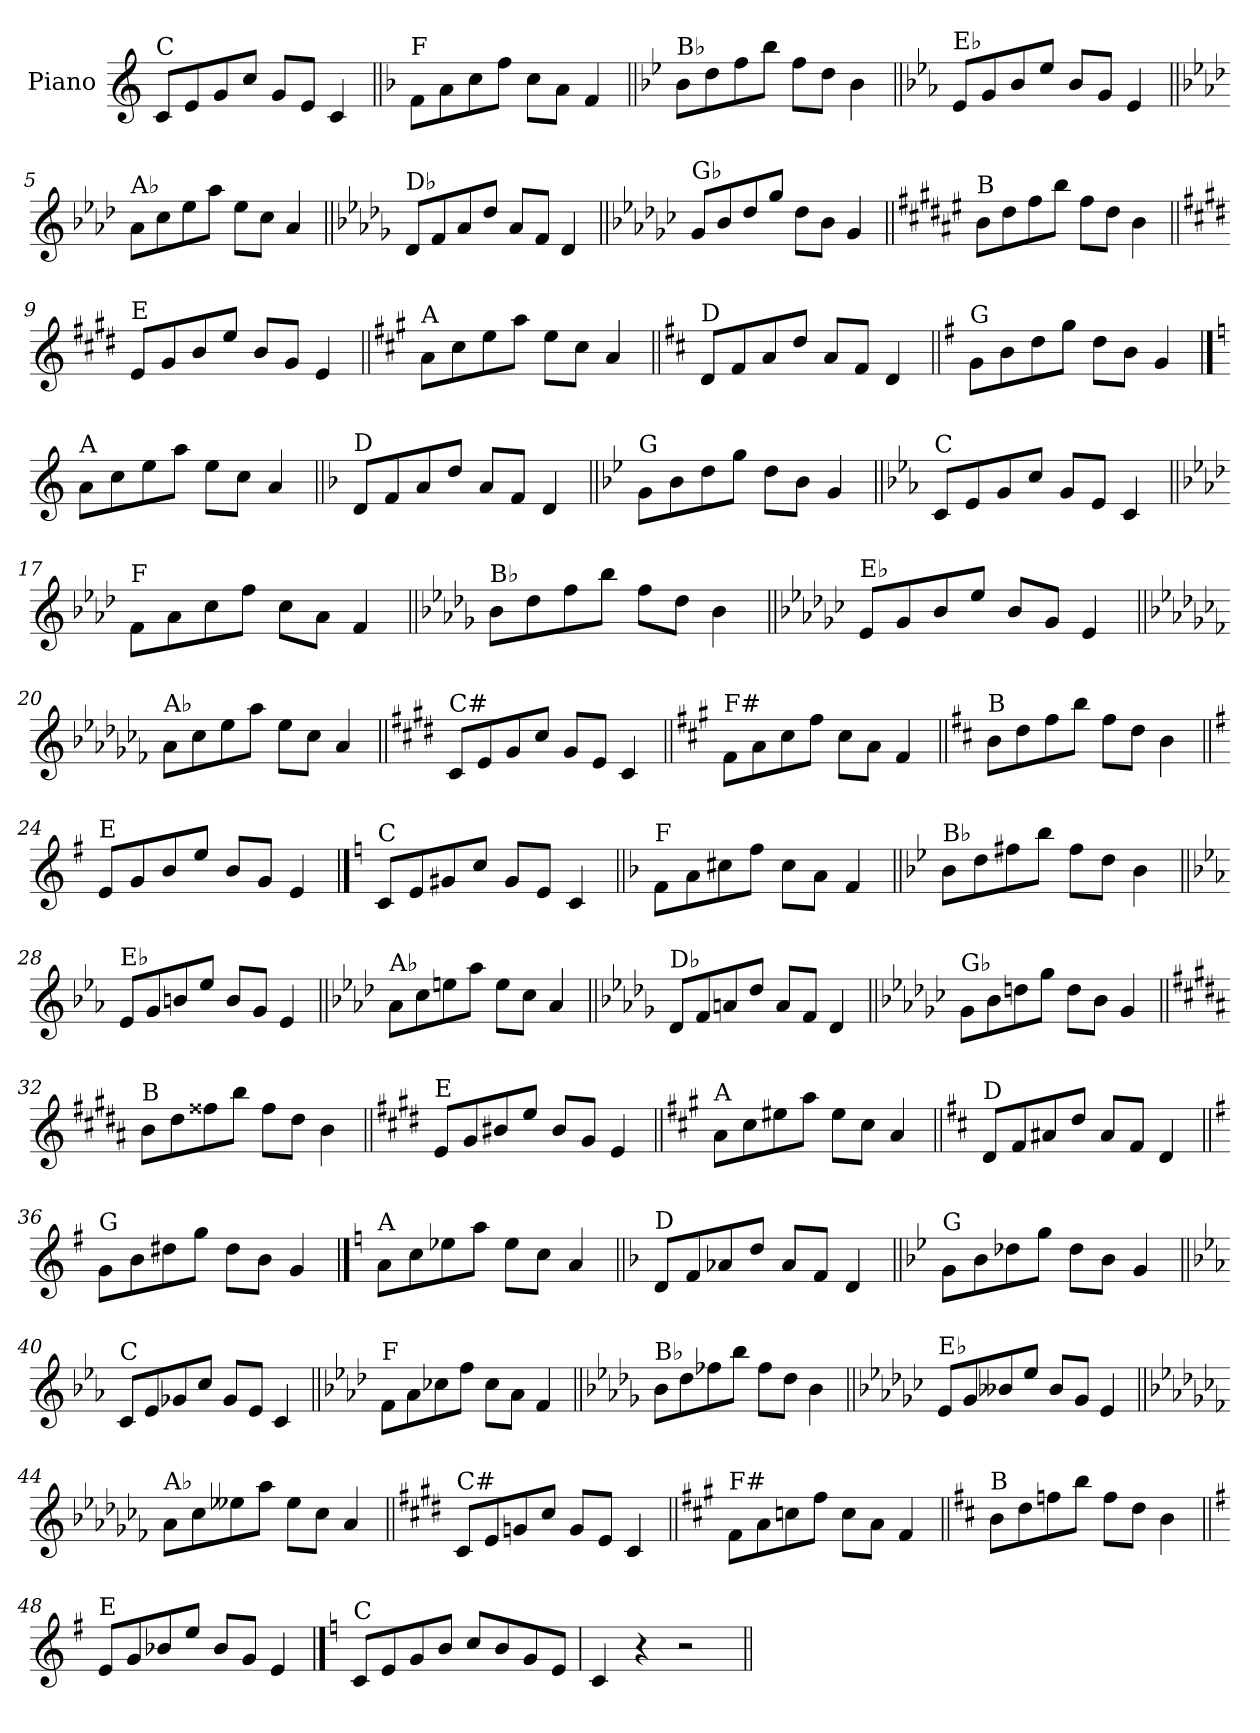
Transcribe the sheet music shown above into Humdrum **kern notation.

**kern
*part1
*staff1
*I"Piano
*I'Pno.
*clefG2
*k[]
=1
!LO:TX:a:t=C
8c/L
8e/
8g/
8cc/J
8g/L
8e/J
4c/
=2||
*k[b-]
!LO:TX:a:t=F
8f\L
8a\
8cc\
8ff\J
8cc\L
8a\J
4f/
=3||
*k[b-e-]
!LO:TX:a:t=B♭
8b-\L
8dd\
8ff\
8bb-\J
8ff\L
8dd\J
4b-\
=4||
*k[b-e-a-]
!LO:TX:a:t=E♭
8e-/L
8g/
8b-/
8ee-/J
8b-/L
8g/J
4e-/
!!LO:LB:g=z
=5||
*k[b-e-a-d-]
!LO:TX:a:t=A♭
8a-\L
8cc\
8ee-\
8aa-\J
8ee-\L
8cc\J
4a-/
=6||
*k[b-e-a-d-g-]
!LO:TX:a:t=D♭
8d-/L
8f/
8a-/
8dd-/J
8a-/L
8f/J
4d-/
=7||
*k[b-e-a-d-g-c-]
!LO:TX:a:t=G♭
8g-/L
8b-/
8dd-/
8gg-/J
8dd-\L
8b-\J
4g-/
=8||
*k[f#c#g#d#a#e#]
!LO:TX:a:t=B
8b\L
8dd#\
8ff#\
8bb\J
8ff#\L
8dd#\J
4b\
!!LO:LB:g=z
=9||
*k[f#c#g#d#]
!LO:TX:a:t=E
8e/L
8g#/
8b/
8ee/J
8b/L
8g#/J
4e/
=10||
*k[f#c#g#]
!LO:TX:a:t=A
8a\L
8cc#\
8ee\
8aa\J
8ee\L
8cc#\J
4a/
=11||
*k[f#c#]
!LO:TX:a:t=D
8d/L
8f#/
8a/
8dd/J
8a/L
8f#/J
4d/
=12||
*k[f#]
!LO:TX:a:t=G
8g\L
8b\
8dd\
8gg\J
8dd\L
8b\J
4g/
!!LO:LB:g=z
==13
*k[]
!LO:TX:a:t=A
8a\L
8cc\
8ee\
8aa\J
8ee\L
8cc\J
4a/
=14||
*k[b-]
!LO:TX:a:t=D
8d/L
8f/
8a/
8dd/J
8a/L
8f/J
4d/
=15||
*k[b-e-]
!LO:TX:a:t=G
8g\L
8b-\
8dd\
8gg\J
8dd\L
8b-\J
4g/
=16||
*k[b-e-a-]
!LO:TX:a:t=C
8c/L
8e-/
8g/
8cc/J
8g/L
8e-/J
4c/
!!LO:LB:g=z
=17||
*k[b-e-a-d-]
!LO:TX:a:t=F
8f\L
8a-\
8cc\
8ff\J
8cc\L
8a-\J
4f/
=18||
*k[b-e-a-d-g-]
!LO:TX:a:t=B♭
8b-\L
8dd-\
8ff\
8bb-\J
8ff\L
8dd-\J
4b-\
=19||
*k[b-e-a-d-g-c-]
!LO:TX:a:t=E♭
8e-/L
8g-/
8b-/
8ee-/J
8b-/L
8g-/J
4e-/
=20||
*k[b-e-a-d-g-c-f-]
!LO:TX:a:t=A♭
8a-\L
8cc-\
8ee-\
8aa-\J
8ee-\L
8cc-\J
4a-/
!!LO:LB:g=z
=21||
*k[f#c#g#d#]
!LO:TX:a:t=C#
8c#/L
8e/
8g#/
8cc#/J
8g#/L
8e/J
4c#/
=22||
*k[f#c#g#]
!LO:TX:a:t=F#
8f#\L
8a\
8cc#\
8ff#\J
8cc#\L
8a\J
4f#/
=23||
*k[f#c#]
!LO:TX:a:t=B
8b\L
8dd\
8ff#\
8bb\J
8ff#\L
8dd\J
4b\
=24||
*k[f#]
!LO:TX:a:t=E
8e/L
8g/
8b/
8ee/J
8b/L
8g/J
4e/
!!LO:PB:g=z
==25
*k[]
!LO:TX:a:t=C
8c/L
8e/
8g#X/
8cc/J
8g#/L
8e/J
4c/
=26||
*k[b-]
!LO:TX:a:t=F
8f\L
8a\
8cc#X\
8ff\J
8cc#\L
8a\J
4f/
=27||
*k[b-e-]
!LO:TX:a:t=B♭
8b-\L
8dd\
8ff#X\
8bb-\J
8ff#\L
8dd\J
4b-\
=28||
*k[b-e-a-]
!LO:TX:a:t=E♭
8e-/L
8g/
8bn/
8ee-/J
8b/L
8g/J
4e-/
!!LO:LB:g=z
=29||
*k[b-e-a-d-]
!LO:TX:a:t=A♭
8a-\L
8cc\
8een\
8aa-\J
8ee\L
8cc\J
4a-/
=30||
*k[b-e-a-d-g-]
!LO:TX:a:t=D♭
8d-/L
8f/
8an/
8dd-/J
8a/L
8f/J
4d-/
=31||
*k[b-e-a-d-g-c-]
!LO:TX:a:t=G♭
8g-\L
8b-\
8ddn\
8gg-\J
8dd\L
8b-\J
4g-/
=32||
*k[f#c#g#d#a#]
!LO:TX:a:t=B
8b\L
8dd#\
8ff##X\
8bb\J
8ff##\L
8dd#\J
4b\
!!LO:LB:g=z
=33||
*k[f#c#g#d#]
!LO:TX:a:t=E
8e/L
8g#/
8b#X/
8ee/J
8b#/L
8g#/J
4e/
=34||
*k[f#c#g#]
!LO:TX:a:t=A
8a\L
8cc#\
8ee#X\
8aa\J
8ee#\L
8cc#\J
4a/
=35||
*k[f#c#]
!LO:TX:a:t=D
8d/L
8f#/
8a#X/
8dd/J
8a#/L
8f#/J
4d/
=36||
*k[f#]
!LO:TX:a:t=G
8g\L
8b\
8dd#X\
8gg\J
8dd#\L
8b\J
4g/
!!LO:LB:g=z
==37
*k[]
!LO:TX:a:t=A
8a\L
8cc\
8ee-X\
8aa\J
8ee-\L
8cc\J
4a/
=38||
*k[b-]
!LO:TX:a:t=D
8d/L
8f/
8a-X/
8dd/J
8a-/L
8f/J
4d/
=39||
*k[b-e-]
!LO:TX:a:t=G
8g\L
8b-\
8dd-X\
8gg\J
8dd-\L
8b-\J
4g/
=40||
*k[b-e-a-]
!LO:TX:a:t=C
8c/L
8e-/
8g-X/
8cc/J
8g-/L
8e-/J
4c/
!!LO:LB:g=z
=41||
*k[b-e-a-d-]
!LO:TX:a:t=F
8f\L
8a-\
8cc-X\
8ff\J
8cc-\L
8a-\J
4f/
=42||
*k[b-e-a-d-g-]
!LO:TX:a:t=B♭
8b-\L
8dd-\
8ff-X\
8bb-\J
8ff-\L
8dd-\J
4b-\
=43||
*k[b-e-a-d-g-c-]
!LO:TX:a:t=E♭
8e-/L
8g-/
8b--X/
8ee-/J
8b--/L
8g-/J
4e-/
=44||
*k[b-e-a-d-g-c-f-]
!LO:TX:a:t=A♭
8a-\L
8cc-\
8ee--X\
8aa-\J
8ee--\L
8cc-\J
4a-/
!!LO:LB:g=z
=45||
*k[f#c#g#d#]
!LO:TX:a:t=C#
8c#/L
8e/
8gn/
8cc#/J
8g/L
8e/J
4c#/
=46||
*k[f#c#g#]
!LO:TX:a:t=F#
8f#\L
8a\
8ccn\
8ff#\J
8cc\L
8a\J
4f#/
=47||
*k[f#c#]
!LO:TX:a:t=B
8b\L
8dd\
8ffn\
8bb\J
8ff\L
8dd\J
4b\
=48||
*k[f#]
!LO:TX:a:t=E
8e/L
8g/
8b-X/
8ee/J
8b-/L
8g/J
4e/
!!LO:PB:g=z
==49
*k[]
!LO:TX:a:t=C
8c/L
8e/
8g/
8b/J
8cc/L
8b/
8g/
8e/J
=50
4c/
4r
2r
=||
*-
